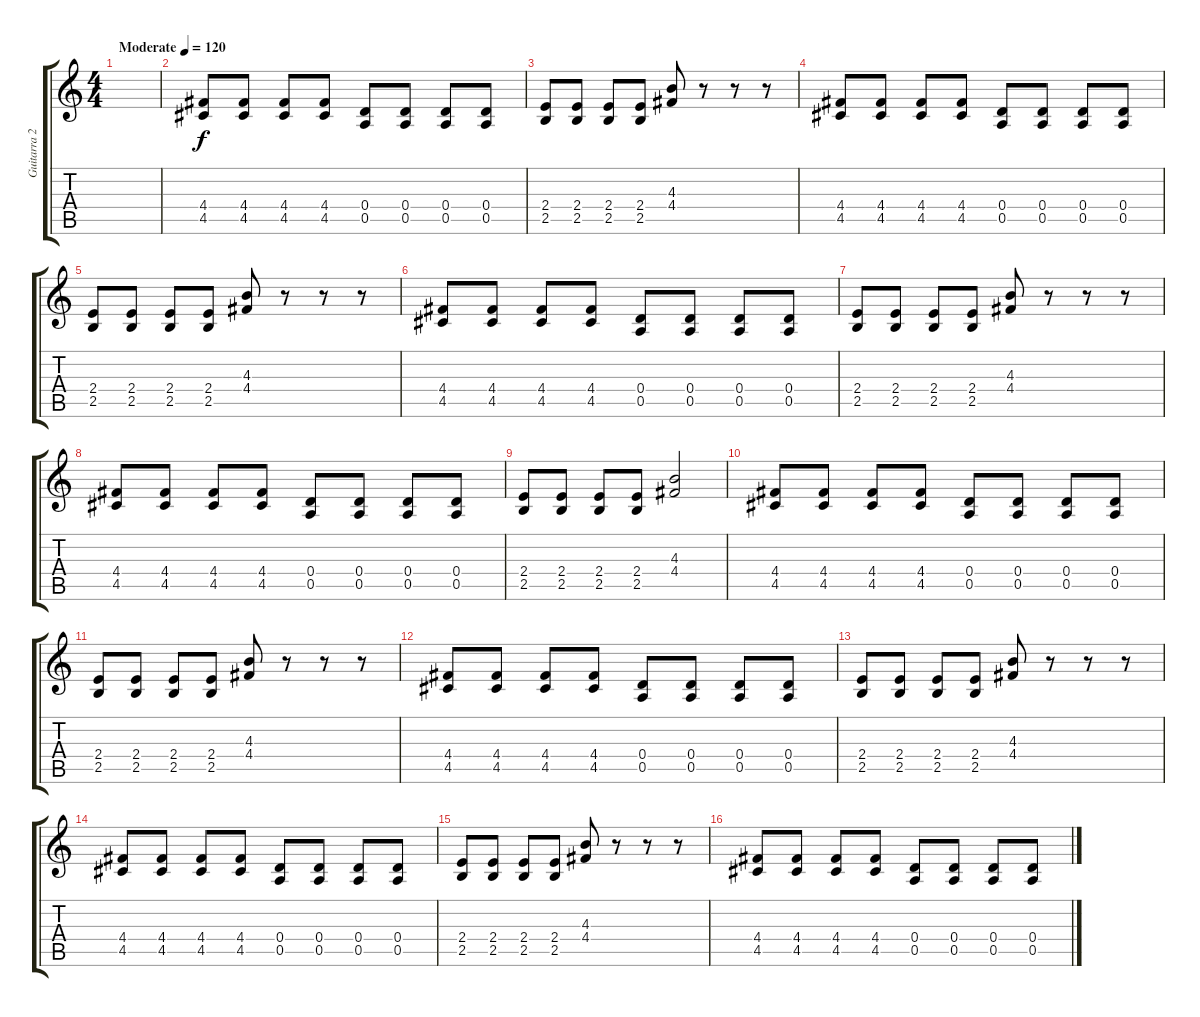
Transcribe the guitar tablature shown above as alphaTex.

\track ("Guitarra 2(ritmo)" "Guitarra 2") {instrument distortionguitar}
\staff {score tabs}
\tuning (E4 B3 G3 D3 A2 E2) {hide}
\ts (4 4)
\tempo (120 "Moderate")
\tempo 190
\tempo (120 "Moderate")
\clef g2
\ks c
|
(4.4 4.5).8 (4.4 4.5).8 (4.4 4.5).8 (4.4 4.5).8 (0.4 0.5).8 (0.4 0.5).8 (0.4 0.5).8 (0.4 0.5).8 |
(2.4 2.5).8 (2.4 2.5).8 (2.4 2.5).8 (2.4 2.5).8 (4.3 4.4).8 r.8 r.8 r.8 |
(4.4 4.5).8 (4.4 4.5).8 (4.4 4.5).8 (4.4 4.5).8 (0.4 0.5).8 (0.4 0.5).8 (0.4 0.5).8 (0.4 0.5).8 |
(2.4 2.5).8 (2.4 2.5).8 (2.4 2.5).8 (2.4 2.5).8 (4.3 4.4).8 r.8 r.8 r.8 |
(4.4 4.5).8 (4.4 4.5).8 (4.4 4.5).8 (4.4 4.5).8 (0.4 0.5).8 (0.4 0.5).8 (0.4 0.5).8 (0.4 0.5).8 |
(2.4 2.5).8 (2.4 2.5).8 (2.4 2.5).8 (2.4 2.5).8 (4.3 4.4).8 r.8 r.8 r.8 |
(4.4 4.5).8 (4.4 4.5).8 (4.4 4.5).8 (4.4 4.5).8 (0.4 0.5).8 (0.4 0.5).8 (0.4 0.5).8 (0.4 0.5).8 |
(2.4 2.5).8 (2.4 2.5).8 (2.4 2.5).8 (2.4 2.5).8 (4.3 4.4).2 |
(4.4 4.5).8 (4.4 4.5).8 (4.4 4.5).8 (4.4 4.5).8 (0.4 0.5).8 (0.4 0.5).8 (0.4 0.5).8 (0.4 0.5).8 |
(2.4 2.5).8 (2.4 2.5).8 (2.4 2.5).8 (2.4 2.5).8 (4.3 4.4).8 r.8 r.8 r.8 |
(4.4 4.5).8 (4.4 4.5).8 (4.4 4.5).8 (4.4 4.5).8 (0.4 0.5).8 (0.4 0.5).8 (0.4 0.5).8 (0.4 0.5).8 |
(2.4 2.5).8 (2.4 2.5).8 (2.4 2.5).8 (2.4 2.5).8 (4.3 4.4).8 r.8 r.8 r.8 |
(4.4 4.5).8 (4.4 4.5).8 (4.4 4.5).8 (4.4 4.5).8 (0.4 0.5).8 (0.4 0.5).8 (0.4 0.5).8 (0.4 0.5).8 |
(2.4 2.5).8 (2.4 2.5).8 (2.4 2.5).8 (2.4 2.5).8 (4.3 4.4).8 r.8 r.8 r.8 |
(4.4 4.5).8 (4.4 4.5).8 (4.4 4.5).8 (4.4 4.5).8 (0.4 0.5).8 (0.4 0.5).8 (0.4 0.5).8 (0.4 0.5).8
